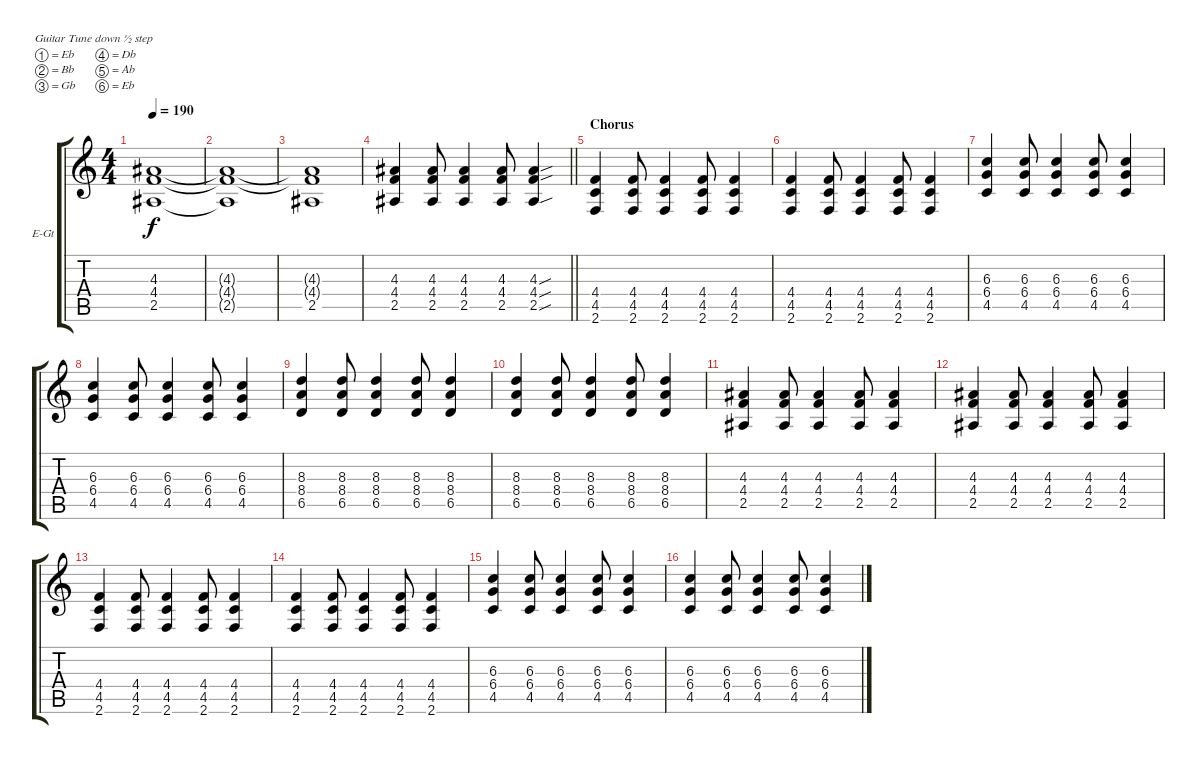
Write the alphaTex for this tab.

\bracketExtendMode groupsimilarinstruments
\firstSystemTrackNameOrientation horizontal
\otherSystemsTrackNameOrientation horizontal
\track ("Guitar1" "E-Gt") {instrument distortionguitar}
\staff {score tabs}
\tuning (Eb4 Bb3 Gb3 Db3 Ab2 Eb2)
\ts (4 4)
\tempo 190
\clef g2
\ks c
(4.3 4.4 2.5).1{dy f} |
(4.3{t} 4.4{t} 2.5{t}).1 |
(4.3{t} 4.4{t} 2.5).1 |
\barLineRight lightlight
(4.3 4.4 2.5).4 (4.3 4.4 2.5).8 (4.3 4.4 2.5).4 (4.3 4.4 2.5).8 (4.3{sou} 4.4{sou} 2.5{sou}).4 |
\section ("" "Chorus")
(4.4 4.5 2.6).4 (4.4 4.5 2.6).8 (4.4 4.5 2.6).4 (4.4 4.5 2.6).8 (4.4 4.5 2.6).4 |
(4.4 4.5 2.6).4 (4.4 4.5 2.6).8 (4.4 4.5 2.6).4 (4.4 4.5 2.6).8 (4.4 4.5 2.6).4 |
(6.3 6.4 4.5).4 (6.3 6.4 4.5).8 (6.3 6.4 4.5).4 (6.3 6.4 4.5).8 (6.3 6.4 4.5).4 |
(6.3 6.4 4.5).4 (6.3 6.4 4.5).8 (6.3 6.4 4.5).4 (6.3 6.4 4.5).8 (6.3 6.4 4.5).4 |
(8.3 8.4 6.5).4 (8.3 8.4 6.5).8 (8.3 8.4 6.5).4 (8.3 8.4 6.5).8 (8.3 8.4 6.5).4 |
(8.3 8.4 6.5).4 (8.3 8.4 6.5).8 (8.3 8.4 6.5).4 (8.3 8.4 6.5).8 (8.3 8.4 6.5).4 |
(4.3 4.4 2.5).4 (4.3 4.4 2.5).8 (4.3 4.4 2.5).4 (4.3 4.4 2.5).8 (4.3 4.4 2.5).4 |
(4.3 4.4 2.5).4 (4.3 4.4 2.5).8 (4.3 4.4 2.5).4 (4.3 4.4 2.5).8 (4.3 4.4 2.5).4 |
(4.4 4.5 2.6).4 (4.4 4.5 2.6).8 (4.4 4.5 2.6).4 (4.4 4.5 2.6).8 (4.4 4.5 2.6).4 |
(4.4 4.5 2.6).4 (4.4 4.5 2.6).8 (4.4 4.5 2.6).4 (4.4 4.5 2.6).8 (4.4 4.5 2.6).4 |
(6.3 6.4 4.5).4 (6.3 6.4 4.5).8 (6.3 6.4 4.5).4 (6.3 6.4 4.5).8 (6.3 6.4 4.5).4 |
(6.3 6.4 4.5).4 (6.3 6.4 4.5).8 (6.3 6.4 4.5).4 (6.3 6.4 4.5).8 (6.3 6.4 4.5).4
